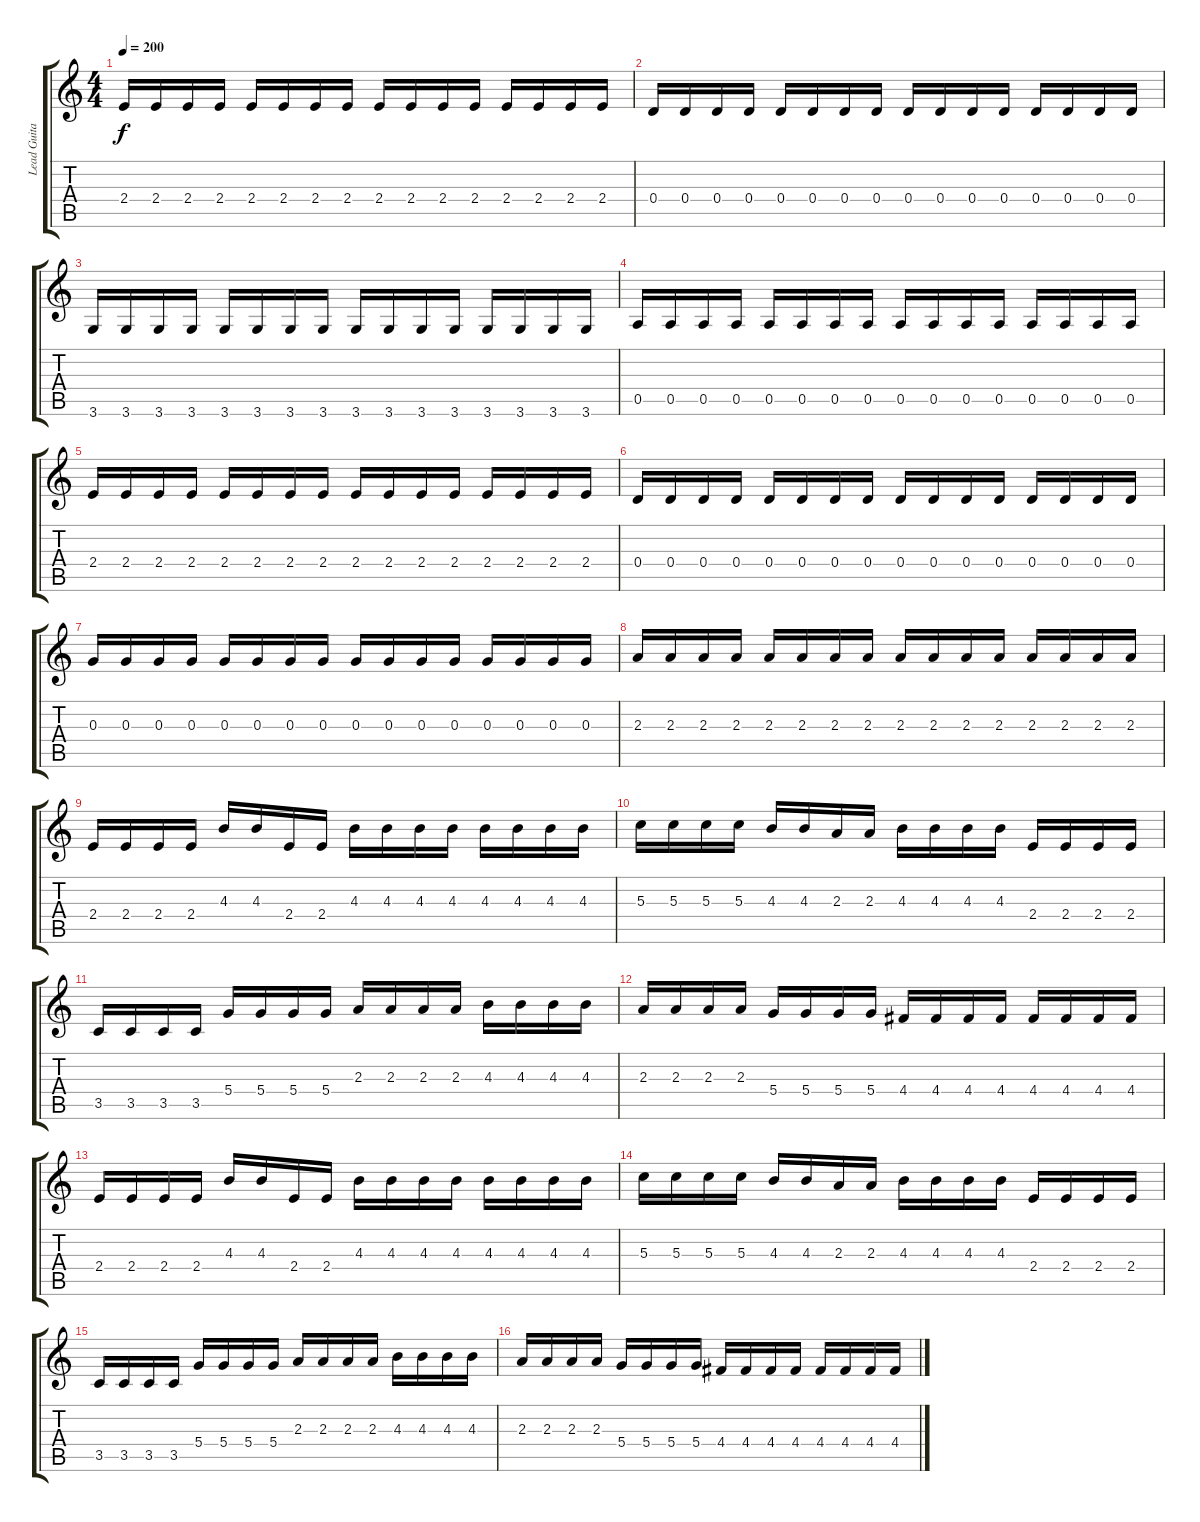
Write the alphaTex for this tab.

\track ("Lead Guitar" "Lead Guita") {instrument distortionguitar}
\staff {score tabs}
\tuning (E4 B3 G3 D3 A2 E2) {hide}
\ts (4 4)
\tempo 200
\clef g2
\ks c
2.4.16{dy f} 2.4.16 2.4.16 2.4.16 2.4.16 2.4.16 2.4.16 2.4.16 2.4.16 2.4.16 2.4.16 2.4.16 2.4.16 2.4.16 2.4.16 2.4.16 |
0.4.16 0.4.16 0.4.16 0.4.16 0.4.16 0.4.16 0.4.16 0.4.16 0.4.16 0.4.16 0.4.16 0.4.16 0.4.16 0.4.16 0.4.16 0.4.16 |
3.6.16 3.6.16 3.6.16 3.6.16 3.6.16 3.6.16 3.6.16 3.6.16 3.6.16 3.6.16 3.6.16 3.6.16 3.6.16 3.6.16 3.6.16 3.6.16 |
0.5.16 0.5.16 0.5.16 0.5.16 0.5.16 0.5.16 0.5.16 0.5.16 0.5.16 0.5.16 0.5.16 0.5.16 0.5.16 0.5.16 0.5.16 0.5.16 |
2.4.16 2.4.16 2.4.16 2.4.16 2.4.16 2.4.16 2.4.16 2.4.16 2.4.16 2.4.16 2.4.16 2.4.16 2.4.16 2.4.16 2.4.16 2.4.16 |
0.4.16 0.4.16 0.4.16 0.4.16 0.4.16 0.4.16 0.4.16 0.4.16 0.4.16 0.4.16 0.4.16 0.4.16 0.4.16 0.4.16 0.4.16 0.4.16 |
0.3.16 0.3.16 0.3.16 0.3.16 0.3.16 0.3.16 0.3.16 0.3.16 0.3.16 0.3.16 0.3.16 0.3.16 0.3.16 0.3.16 0.3.16 0.3.16 |
2.3.16 2.3.16 2.3.16 2.3.16 2.3.16 2.3.16 2.3.16 2.3.16 2.3.16 2.3.16 2.3.16 2.3.16 2.3.16 2.3.16 2.3.16 2.3.16 |
2.4.16 2.4.16 2.4.16 2.4.16 4.3.16 4.3.16 2.4.16 2.4.16 4.3.16 4.3.16 4.3.16 4.3.16 4.3.16 4.3.16 4.3.16 4.3.16 |
5.3.16 5.3.16 5.3.16 5.3.16 4.3.16 4.3.16 2.3.16 2.3.16 4.3.16 4.3.16 4.3.16 4.3.16 2.4.16 2.4.16 2.4.16 2.4.16 |
3.5.16 3.5.16 3.5.16 3.5.16 5.4.16 5.4.16 5.4.16 5.4.16 2.3.16 2.3.16 2.3.16 2.3.16 4.3.16 4.3.16 4.3.16 4.3.16 |
2.3.16 2.3.16 2.3.16 2.3.16 5.4.16 5.4.16 5.4.16 5.4.16 4.4.16 4.4.16 4.4.16 4.4.16 4.4.16 4.4.16 4.4.16 4.4.16 |
2.4.16 2.4.16 2.4.16 2.4.16 4.3.16 4.3.16 2.4.16 2.4.16 4.3.16 4.3.16 4.3.16 4.3.16 4.3.16 4.3.16 4.3.16 4.3.16 |
5.3.16 5.3.16 5.3.16 5.3.16 4.3.16 4.3.16 2.3.16 2.3.16 4.3.16 4.3.16 4.3.16 4.3.16 2.4.16 2.4.16 2.4.16 2.4.16 |
3.5.16 3.5.16 3.5.16 3.5.16 5.4.16 5.4.16 5.4.16 5.4.16 2.3.16 2.3.16 2.3.16 2.3.16 4.3.16 4.3.16 4.3.16 4.3.16 |
2.3.16 2.3.16 2.3.16 2.3.16 5.4.16 5.4.16 5.4.16 5.4.16 4.4.16 4.4.16 4.4.16 4.4.16 4.4.16 4.4.16 4.4.16 4.4.16
